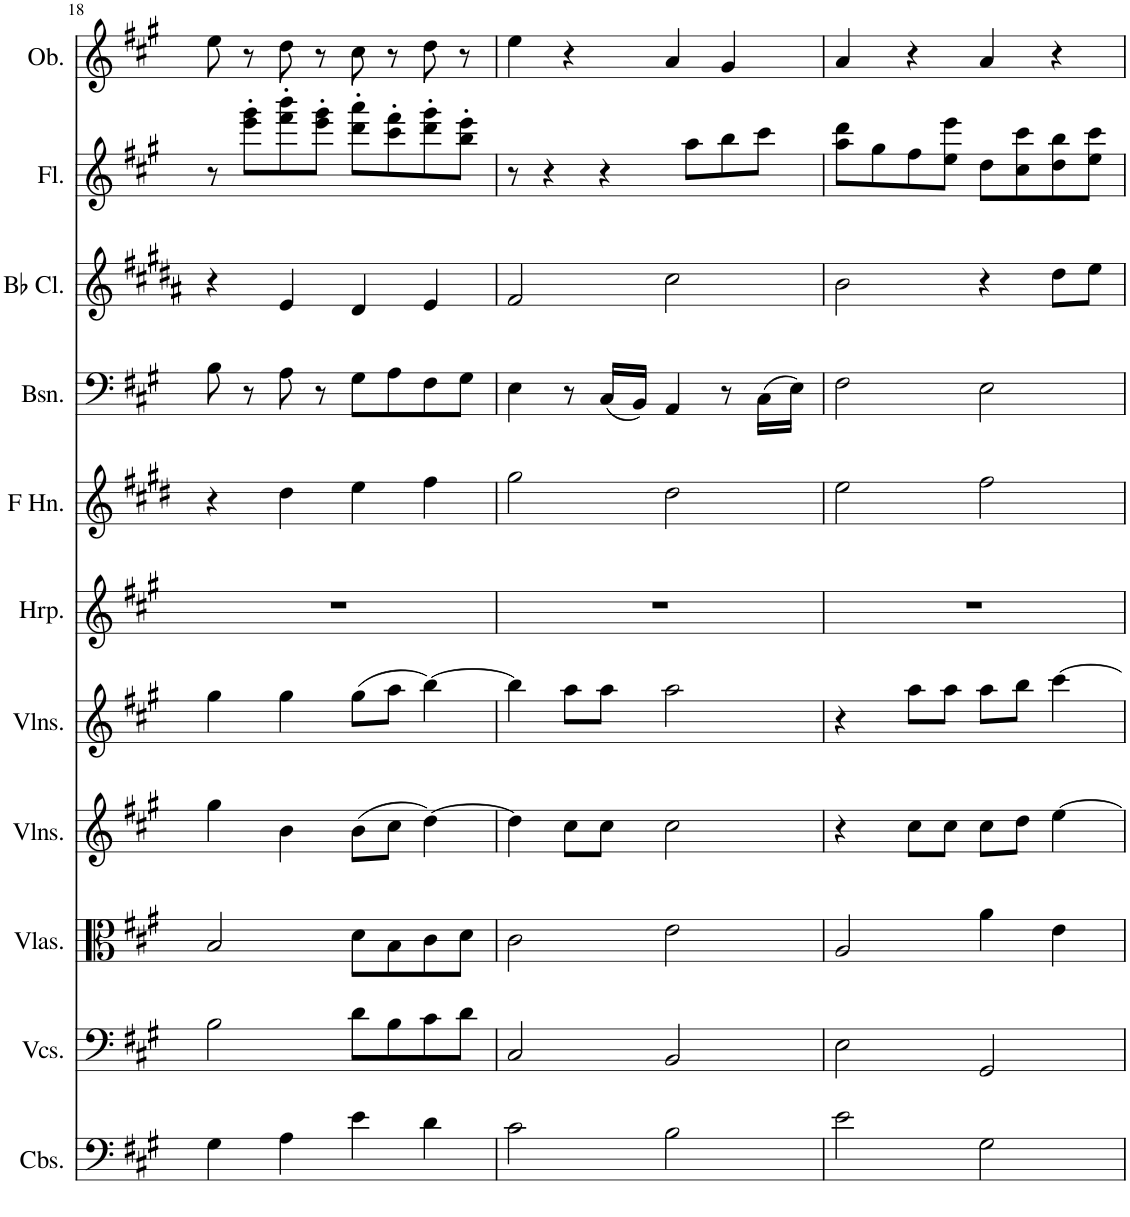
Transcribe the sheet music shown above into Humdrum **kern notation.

**kern	**kern	**kern	**kern	**kern	**kern	**kern	**kern	**kern	**kern	**kern
*part11	*part10	*part9	*part8	*part7	*part6	*part5	*part4	*part3	*part2	*part1
*staff11	*staff10	*staff9	*staff8	*staff7	*staff6	*staff5	*staff4	*staff3	*staff2	*staff1
*I"Contrabasses	*I"Violoncellos	*I"Violas	*I"Violins	*I"Violins	*I"Harp	*I"Horn in F	*I"Bassoon	*I"Bb Clarinet	*I"Flute	*I"Oboe
*I'Cbs.	*I'Vcs.	*I'Vlas.	*I'Vlns.	*I'Vlns.	*I'Hrp.	*	*I'Bsn.	*I'Bb Cl.	*I'Fl.	*I'Ob.
!!LO:PB:g=z
*clefF4	*clefF4	*clefC3	*clefG2	*clefG2	*clefG2	*clefG2	*clefF4	*clefG2	*clefG2	*clefG2
*Trd7c12	*	*	*	*	*	*Trd4c7	*	*Trd1c2	*	*
*k[f#c#g#]	*k[f#c#g#]	*k[f#c#g#]	*k[f#c#g#]	*k[f#c#g#]	*k[f#c#g#]	*k[f#c#g#d#]	*k[f#c#g#]	*k[f#c#g#d#a#]	*k[f#c#g#]	*k[f#c#g#]
*M4/4	*M4/4	*M4/4	*M4/4	*M4/4	*M4/4	*M4/4	*M4/4	*M4/4	*M4/4	*M4/4
=18	=18	=18	=18	=18	=18	=18	=18	=18	=18	=18
4G#\	2B\	2B/	4gg#\	4gg#\	1r	4r	8B\	4r	8r	8ee\
.	.	.	.	.	.	.	8r	.	8eee\' 8ggg#\'L	8r
4A\	.	.	4b\	4gg#\	.	4dd#\	8A\	4e/	8fff#\' 8bbb\'	8dd\
.	.	.	.	.	.	.	8r	.	8eee\' 8ggg#\'J	8r
4e\	8d\L	8d\L	(8b\L	(8gg#\L	.	4ee\	8G#\L	4d#/	8ddd\' 8aaa\'L	8cc#\
.	8B\	8B\	8cc#\J	8aa\J	.	.	8A\	.	8ccc#\' 8fff#\'	8r
4d\	8c#\	8c#\	[4dd\)	[4bb\)	.	4ff#\	8F#\	4e/	8ddd\' 8ggg#\'	8dd\
.	8d\J	8d\J	.	.	.	.	8G#\J	.	8bb\' 8eee\'J	8r
=19	=19	=19	=19	=19	=19	=19	=19	=19	=19	=19
2c#\	2C#/	2c#\	4dd\]	4bb\]	1r	2gg#\	4E\	2f#/	8r	4ee\
.	.	.	.	.	.	.	.	.	4r	.
.	.	.	8cc#\L	8aa\L	.	.	8r	.	.	4r
.	.	.	8cc#\J	8aa\J	.	.	(16C#/LL	.	4r	.
.	.	.	.	.	.	.	16BB/JJ)	.	.	.
2B\	2BB/	2e\	2cc#\	2aa\	.	2dd#\	4AA/	2cc#\	.	4a/
.	.	.	.	.	.	.	.	.	8aa\L	.
.	.	.	.	.	.	.	8r	.	8bb\	4g#/
.	.	.	.	.	.	.	(16C#\LL	.	8ccc#\J	.
.	.	.	.	.	.	.	16E\JJ)	.	.	.
=20	=20	=20	=20	=20	=20	=20	=20	=20	=20	=20
2e\	2E\	2A/	4r	4r	1r	2ee\	2F#\	2b\	8aa\ 8ddd\L	4a/
.	.	.	.	.	.	.	.	.	8gg#\	.
.	.	.	8cc#\L	8aa\L	.	.	.	.	8ff#\	4r
.	.	.	8cc#\J	8aa\J	.	.	.	.	8ee\ 8eee\J	.
2G#\	2GG#/	4a\	8cc#\L	8aa\L	.	2ff#\	2E\	4r	8dd\L	4a/
.	.	.	8dd\J	8bb\J	.	.	.	.	8cc#\ 8ccc#\	.
.	.	4e\	[4ee\	[4ccc#\	.	.	.	8dd#\L	8dd\ 8bb\	4r
.	.	.	.	.	.	.	.	8ee\J	8ee\ 8ccc#\J	.
=	=	=	=	=	=	=	=	=	=	=
*-	*-	*-	*-	*-	*-	*-	*-	*-	*-	*-
